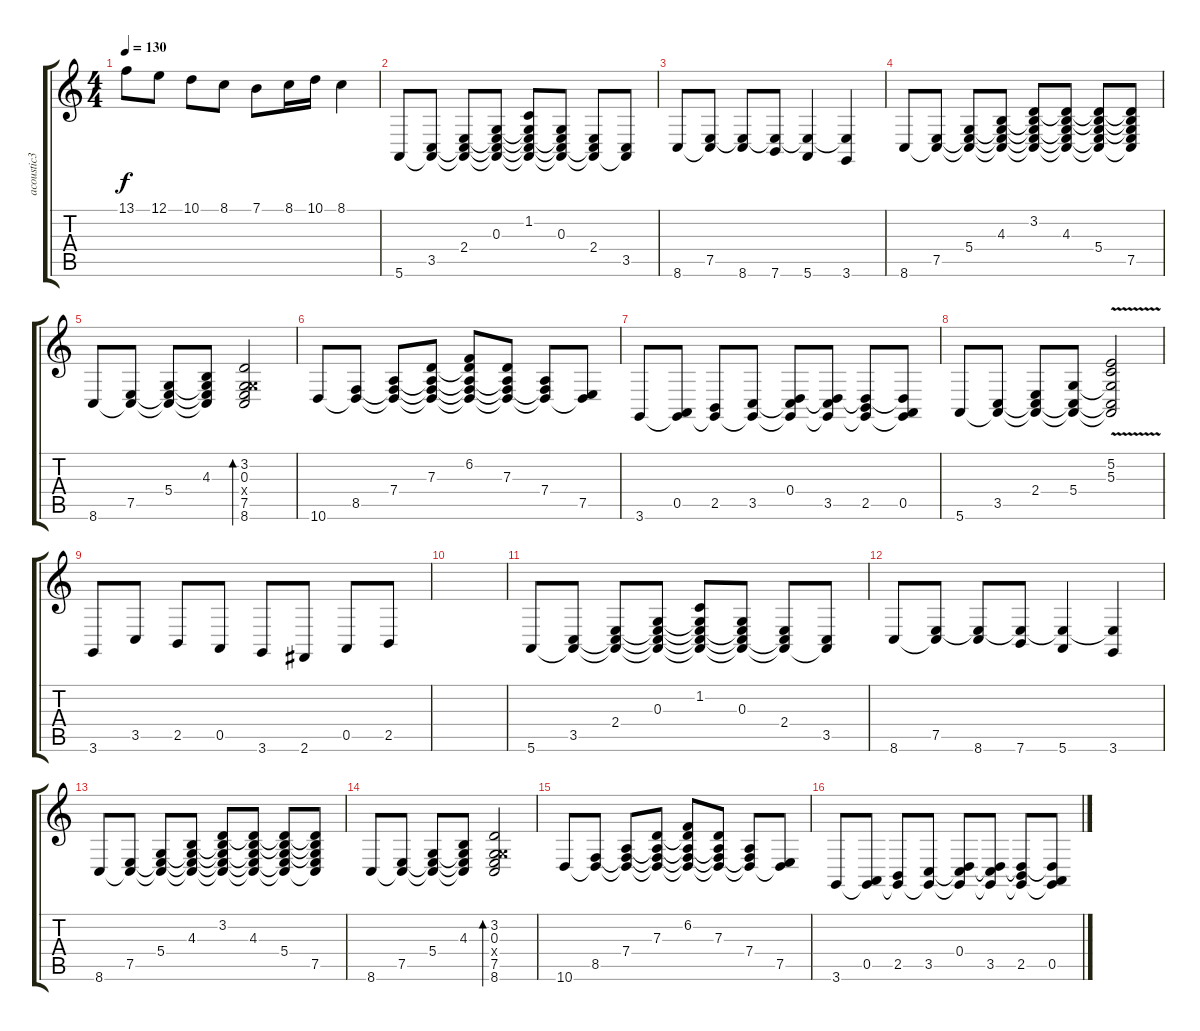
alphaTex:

\track ("acoustic3" "acoustic3") {instrument acousticgrandpiano}
\staff {score tabs}
\tuning (E4 B3 G3 D3 A2 E2) {hide}
\ts (4 4)
\tempo 130
\clef g2
\ks c
13.1.8{dy f} 12.1.8 10.1.8 8.1.8 7.1.8 8.1.16 10.1.16 8.1.4 |
5.6.8 (3.5 5.6{t}).8 (2.4 3.5{t} 5.6{t}).8 (0.3 2.4{t} 3.5{t} 5.6{t}).8 (1.2 0.3{t} 2.4{t} 3.5{t} 5.6{t}).8 (0.3 2.4{t} 3.5{t} 5.6{t}).8 (2.4 3.5{t} 5.6{t}).8 (3.5 5.6{t}).8 |
8.6.8 (7.5 8.6{t}).8 (7.5{t} 8.6).8 (7.5{t} 7.6).8 (7.5{t} 5.6).4 (7.5{t} 3.6).4 |
8.6.8 (7.5 8.6{t}).8 (5.4 7.5{t} 8.6{t}).8 (4.3 5.4{t} 7.5{t} 8.6{t}).8 (3.2 4.3{t} 5.4{t} 7.5{t} 8.6{t}).8 (3.2{t} 4.3 5.4{t} 7.5{t} 8.6{t}).8 (3.2{t} 4.3{t} 5.4 7.5{t} 8.6{t}).8 (3.2{t} 4.3{t} 5.4{t} 7.5 8.6{t}).8 |
8.6.8 (7.5 8.6{t}).8 (5.4 7.5{t} 8.6{t}).8 (4.3 5.4{t} 7.5{t} 8.6{t}).8 (3.2 0.3 5.4{x} 7.5 8.6).2{bd 240} |
10.6.8 (8.5 10.6{t}).8 (7.4 8.5{t} 10.6{t}).8 (7.3 7.4{t} 8.5{t} 10.6{t}).8 (6.2 7.3{t} 7.4{t} 8.5{t} 10.6{t}).8 (7.3 7.4{t} 8.5{t} 10.6{t}).8 (7.4 8.5{t} 10.6{t}).8 (7.5 10.6{t}).8 |
3.6.8 (0.5 3.6{t}).8 (2.5 3.6{t}).8 (3.5 3.6{t}).8 (0.4 3.5{t} 3.6{t}).8 (0.4{t} 3.5 3.6{t}).8 (0.4{t} 2.5 3.6{t}).8 (0.4{t} 0.5 3.6{t}).8 |
5.6.8 (3.5 5.6{t}).8 (2.4 3.5{t} 5.6{t}).8 (5.4 3.5{t} 5.6{t}).8 (5.2{v} 5.3{v} 5.4{v t} 3.5{v t} 5.6{v t}).2 |
3.6.8 3.5.8 2.5.8 0.5.8 3.6.8 2.6.8 0.5.8 2.5.8 |
|
5.6.8 (3.5 5.6{t}).8 (2.4 3.5{t} 5.6{t}).8 (0.3 2.4{t} 3.5{t} 5.6{t}).8 (1.2 0.3{t} 2.4{t} 3.5{t} 5.6{t}).8 (0.3 2.4{t} 3.5{t} 5.6{t}).8 (2.4 3.5{t} 5.6{t}).8 (3.5 5.6{t}).8 |
8.6.8 (7.5 8.6{t}).8 (7.5{t} 8.6).8 (7.5{t} 7.6).8 (7.5{t} 5.6).4 (7.5{t} 3.6).4 |
8.6.8 (7.5 8.6{t}).8 (5.4 7.5{t} 8.6{t}).8 (4.3 5.4{t} 7.5{t} 8.6{t}).8 (3.2 4.3{t} 5.4{t} 7.5{t} 8.6{t}).8 (3.2{t} 4.3 5.4{t} 7.5{t} 8.6{t}).8 (3.2{t} 4.3{t} 5.4 7.5{t} 8.6{t}).8 (3.2{t} 4.3{t} 5.4{t} 7.5 8.6{t}).8 |
8.6.8 (7.5 8.6{t}).8 (5.4 7.5{t} 8.6{t}).8 (4.3 5.4{t} 7.5{t} 8.6{t}).8 (3.2 0.3 5.4{x} 7.5 8.6).2{bd 240} |
10.6.8 (8.5 10.6{t}).8 (7.4 8.5{t} 10.6{t}).8 (7.3 7.4{t} 8.5{t} 10.6{t}).8 (6.2 7.3{t} 7.4{t} 8.5{t} 10.6{t}).8 (7.3 7.4{t} 8.5{t} 10.6{t}).8 (7.4 8.5{t} 10.6{t}).8 (7.5 10.6{t}).8 |
3.6.8 (0.5 3.6{t}).8 (2.5 3.6{t}).8 (3.5 3.6{t}).8 (0.4 3.5{t} 3.6{t}).8 (0.4{t} 3.5 3.6{t}).8 (0.4{t} 2.5 3.6{t}).8 (0.4{t} 0.5 3.6{t}).8
